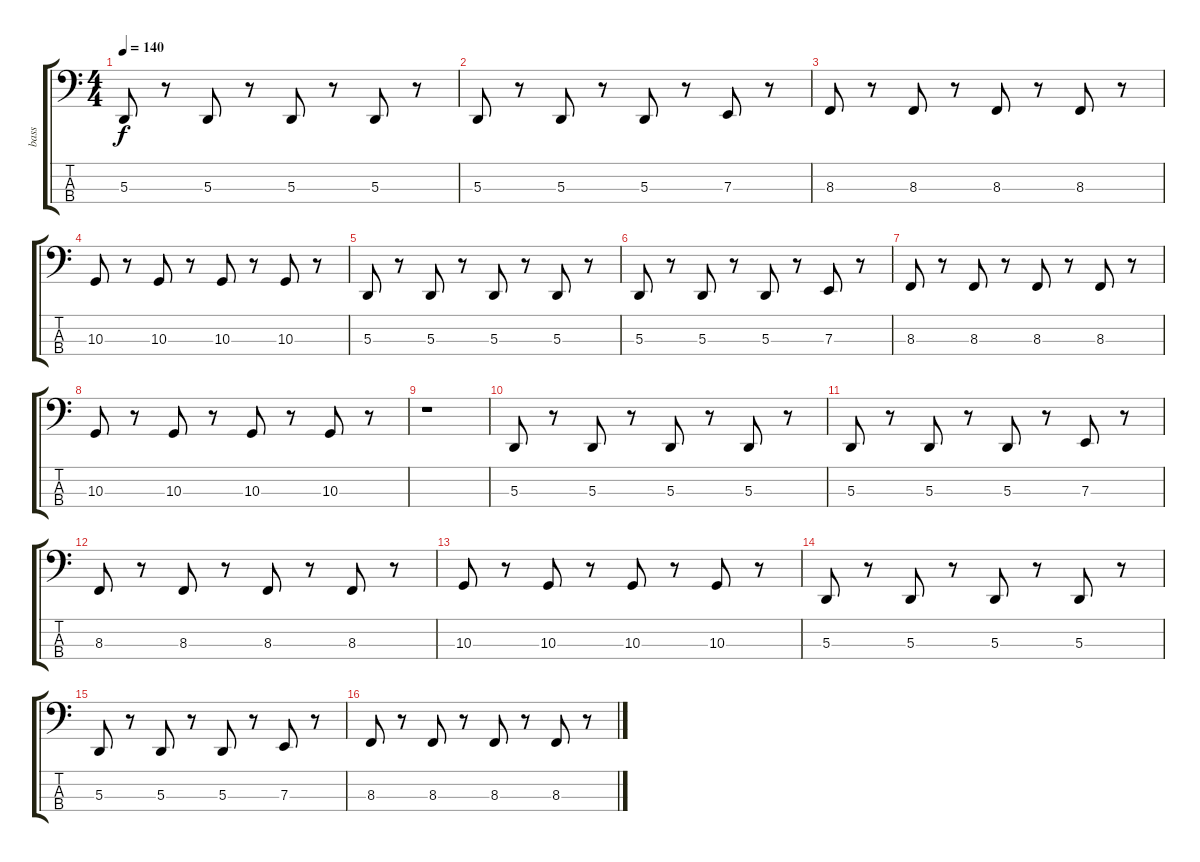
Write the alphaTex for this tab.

\track ("bass" "bass") {instrument lead2sawtooth}
\staff {score tabs}
\tuning (G2 D2 A1 E1) {hide}
\ts (4 4)
\tempo 140
\clef f4
\ks c
5.3.8{dy f} r.8 5.3.8 r.8 5.3.8 r.8 5.3.8 r.8 |
5.3.8 r.8 5.3.8 r.8 5.3.8 r.8 7.3.8 r.8 |
8.3.8 r.8 8.3.8 r.8 8.3.8 r.8 8.3.8 r.8 |
10.3.8 r.8 10.3.8 r.8 10.3.8 r.8 10.3.8 r.8 |
5.3.8 r.8 5.3.8 r.8 5.3.8 r.8 5.3.8 r.8 |
5.3.8 r.8 5.3.8 r.8 5.3.8 r.8 7.3.8 r.8 |
8.3.8 r.8 8.3.8 r.8 8.3.8 r.8 8.3.8 r.8 |
10.3.8 r.8 10.3.8 r.8 10.3.8 r.8 10.3.8 r.8 |
r.1 |
5.3.8 r.8 5.3.8 r.8 5.3.8 r.8 5.3.8 r.8 |
5.3.8 r.8 5.3.8 r.8 5.3.8 r.8 7.3.8 r.8 |
8.3.8 r.8 8.3.8 r.8 8.3.8 r.8 8.3.8 r.8 |
10.3.8 r.8 10.3.8 r.8 10.3.8 r.8 10.3.8 r.8 |
5.3.8 r.8 5.3.8 r.8 5.3.8 r.8 5.3.8 r.8 |
5.3.8 r.8 5.3.8 r.8 5.3.8 r.8 7.3.8 r.8 |
8.3.8 r.8 8.3.8 r.8 8.3.8 r.8 8.3.8 r.8
